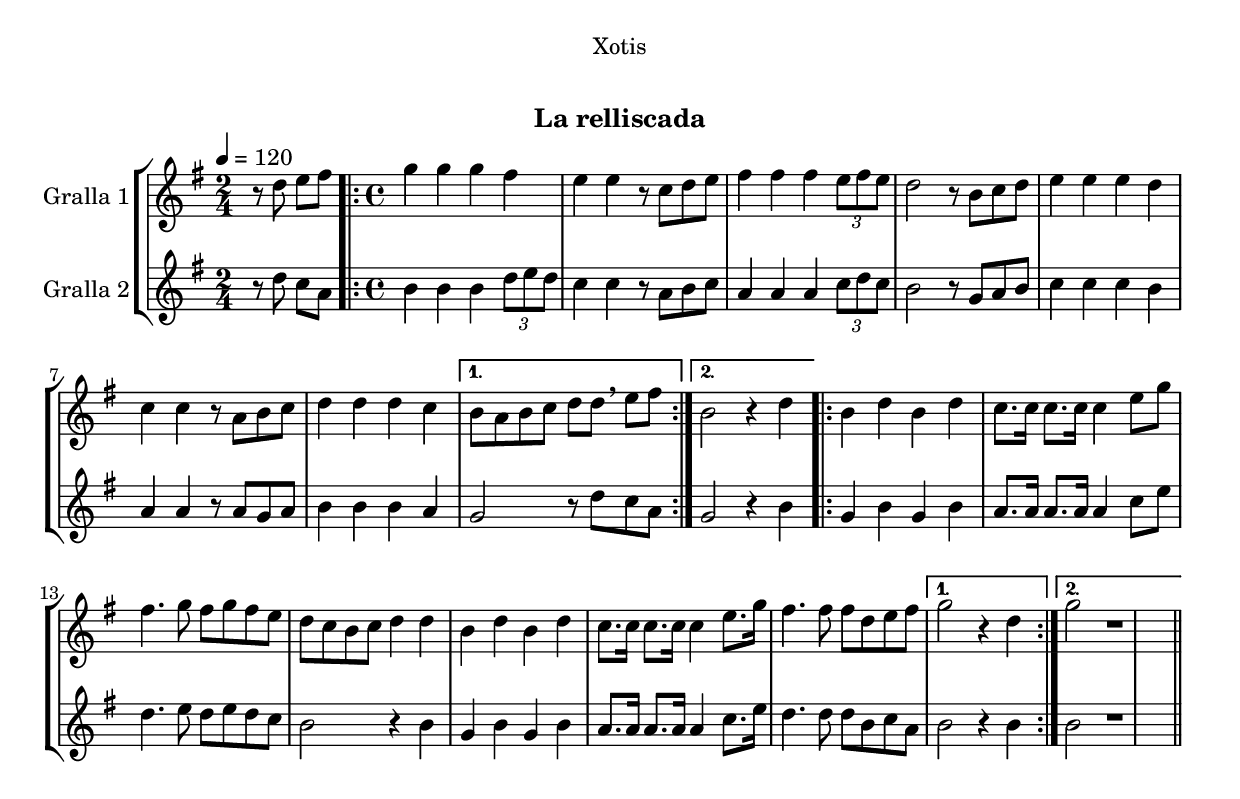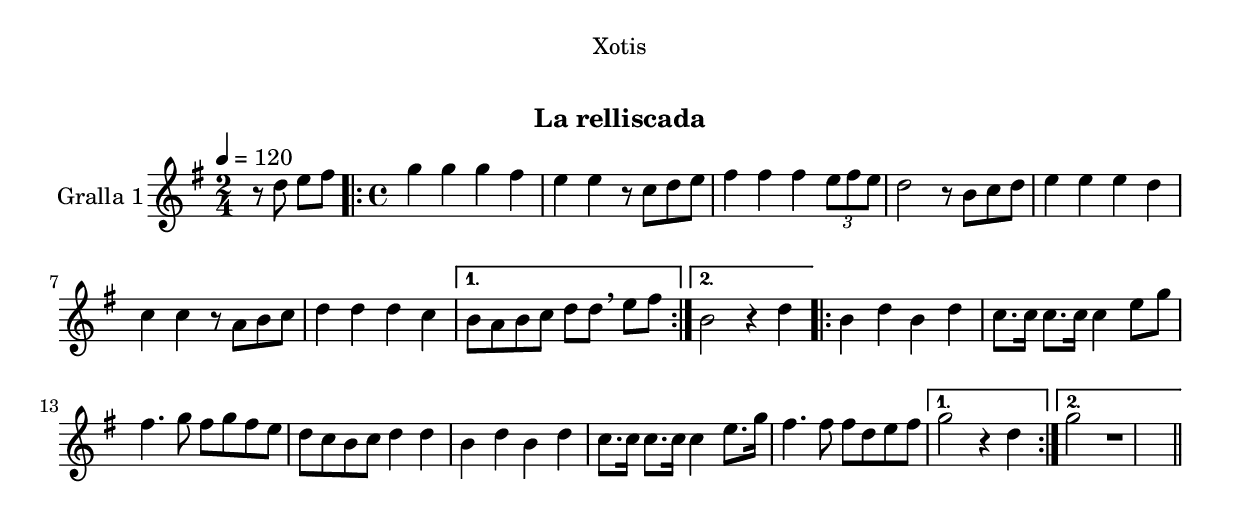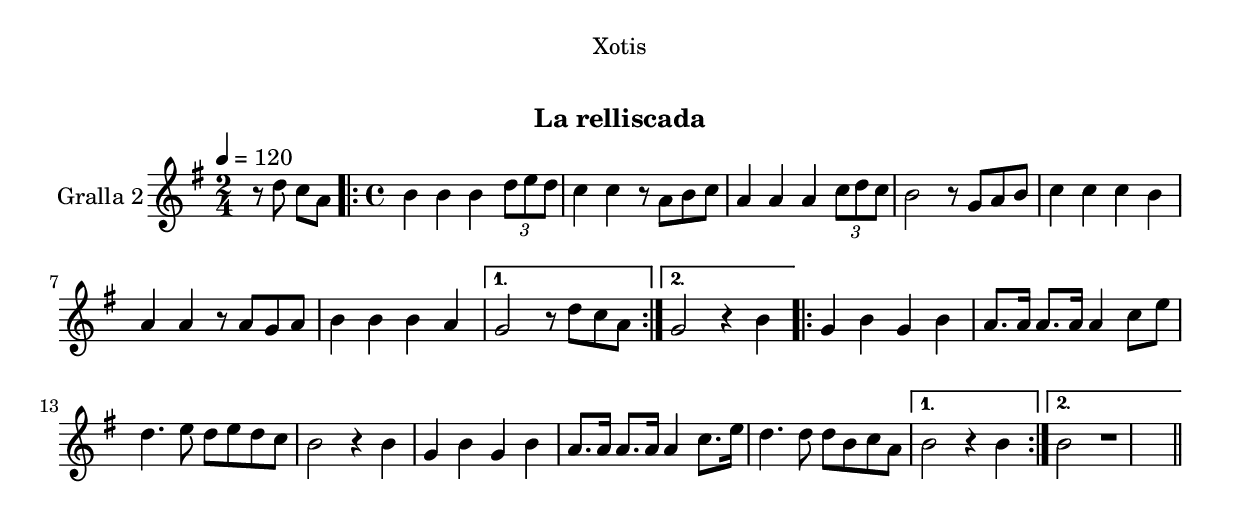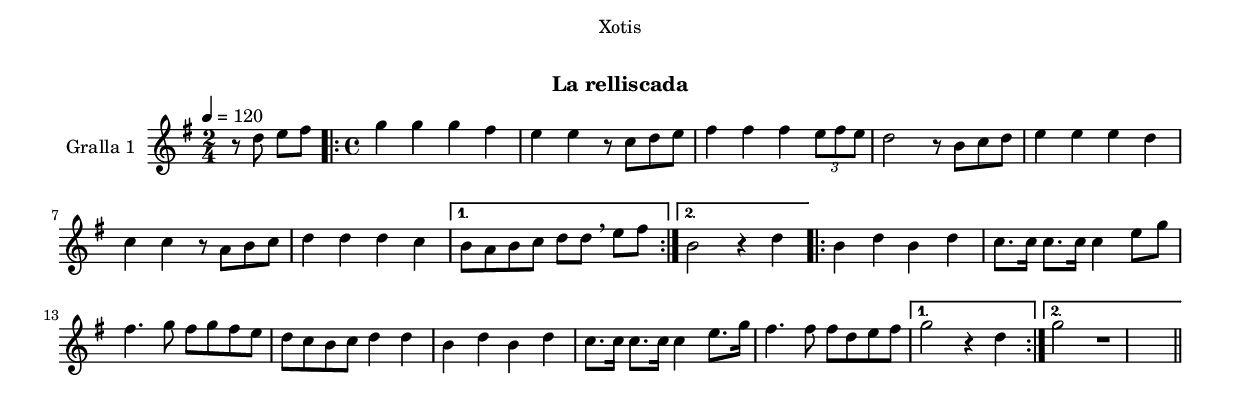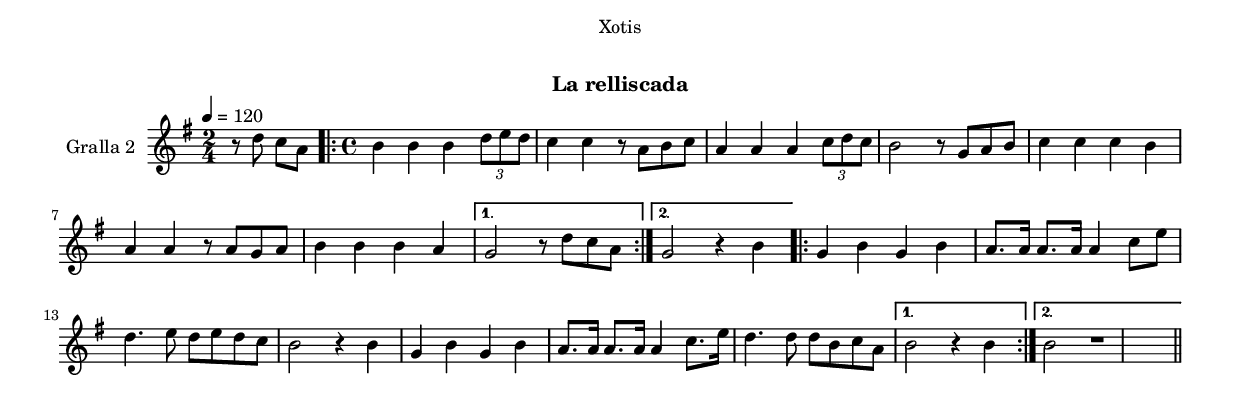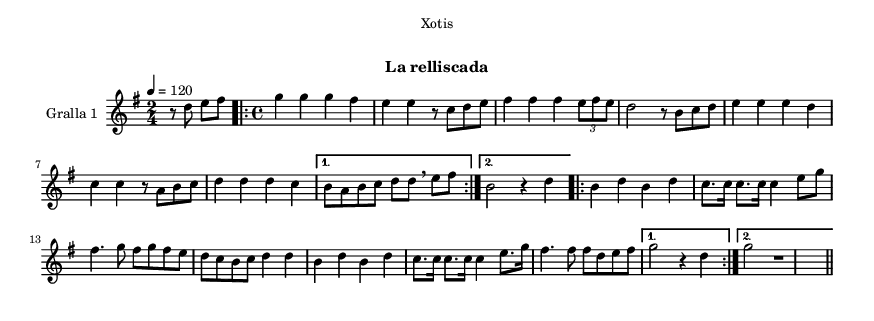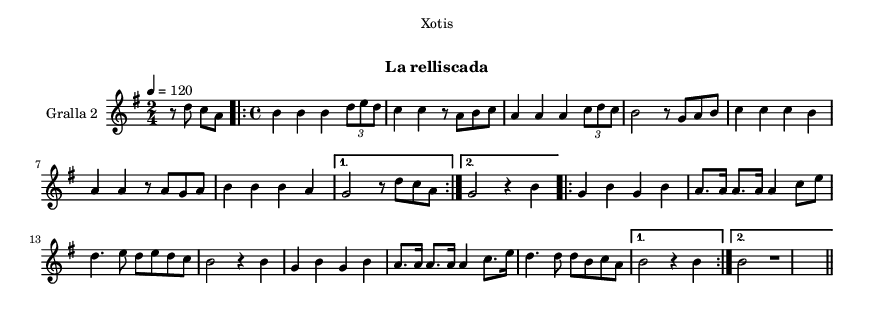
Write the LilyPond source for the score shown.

\version "2.16.0"

\header {
  dedication="Xotis"
  title="  "
  subtitle="La relliscada"
  subsubtitle=""
  poet=""
  meter=""
  piece=""
  composer=""
  arranger=""
  opus=""
  instrument=""
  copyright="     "
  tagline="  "
}

liniaroAa =
\relative d''
{
  \tempo 4=120
  \clef treble
  \key g \major
  \time 2/4
  r8 d e fis  |
  \time 4/4   \repeat volta 2 { g4 g g fis  |
  e4 e r8 c d e  |
  fis4 fis fis \times 2/3 { e8 fis e }  |
  %05
  d2 r8 b c d  |
  e4 e e d  |
  c4 c r8 a b c  |
  d4 d d c }
  \alternative { { b8 a b c d d \breathe e fis }
  %10
  { b,2 r4 d } }
  \repeat volta 2 { b4 d b d  |
  c8. c16 c8. c16 c4 e8 g  |
  fis4. g8 fis g fis e  |
  d8 c b c d4 d  |
  %15
  b4 d b d  |
  c8. c16 c8. c16 c4 e8. g16  |
  fis4. fis8 fis d e fis }
  \alternative { { g2 r4 d }
  { g2 r1 } } \bar "||" % troigo!
}

liniaroAb =
\relative d''
{
  \tempo 4=120
  \clef treble
  \key g \major
  \time 2/4
  r8 d c a  |
  \time 4/4   \repeat volta 2 { b4 b b \times 2/3 { d8 e d }  |
  c4 c r8 a b c  |
  a4 a a \times 2/3 { c8 d c }  |
  %05
  b2 r8 g a b  |
  c4 c c b  |
  a4 a r8 a g a  |
  b4 b b a }
  \alternative { { g2 r8 d' c a }
  %10
  { g2 r4 b } }
  \repeat volta 2 { g4 b g b  |
  a8. a16 a8. a16 a4 c8 e  |
  d4. e8 d e d c  |
  b2 r4 b  |
  %15
  g4 b g b  |
  a8. a16 a8. a16 a4 c8. e16  |
  d4. d8 d b c a }
  \alternative { { b2 r4 b }
  { b2 r1 } } \bar "||" % troigo!
}

\book {

\paper {
  print-page-number = false
  #(set-paper-size "a4")
  #(layout-set-staff-size 20)
}

\bookpart {
  \score {
    \new StaffGroup {
      \override Score.RehearsalMark #'self-alignment-X = #LEFT
      <<
        \new Staff \with {instrumentName = #"Gralla 1" } \liniaroAa
        \new Staff \with {instrumentName = #"Gralla 2" } \liniaroAb
      >>
    }
    \layout {}
  }\score { \unfoldRepeats
    \new StaffGroup {
      \override Score.RehearsalMark #'self-alignment-X = #LEFT
      <<
        \new Staff \with {instrumentName = #"Gralla 1" } \liniaroAa
        \new Staff \with {instrumentName = #"Gralla 2" } \liniaroAb
      >>
    }
    \midi {}
  }
}

\bookpart {
  \header {}
  \score {
    \new StaffGroup {
      \override Score.RehearsalMark #'self-alignment-X = #LEFT
      <<
        \new Staff \with {instrumentName = #"Gralla 1" } \liniaroAa
      >>
    }
    \layout {}
  }\score { \unfoldRepeats
    \new StaffGroup {
      \override Score.RehearsalMark #'self-alignment-X = #LEFT
      <<
        \new Staff \with {instrumentName = #"Gralla 1" } \liniaroAa
      >>
    }
    \midi {}
  }
}

\bookpart {
  \header {}
  \score {
    \new StaffGroup {
      \override Score.RehearsalMark #'self-alignment-X = #LEFT
      <<
        \new Staff \with {instrumentName = #"Gralla 2" } \liniaroAb
      >>
    }
    \layout {}
  }\score { \unfoldRepeats
    \new StaffGroup {
      \override Score.RehearsalMark #'self-alignment-X = #LEFT
      <<
        \new Staff \with {instrumentName = #"Gralla 2" } \liniaroAb
      >>
    }
    \midi {}
  }
}

}

\book {

\paper {
  print-page-number = false
  #(set-paper-size "a5landscape")
  #(layout-set-staff-size 16)
  #(define output-suffix "a5")
}

\bookpart {
  \header {}
  \score {
    \new StaffGroup {
      \override Score.RehearsalMark #'self-alignment-X = #LEFT
      <<
        \new Staff \with {instrumentName = #"Gralla 1" } \liniaroAa
      >>
    }
    \layout {}
  }
}

\bookpart {
  \header {}
  \score {
    \new StaffGroup {
      \override Score.RehearsalMark #'self-alignment-X = #LEFT
      <<
        \new Staff \with {instrumentName = #"Gralla 2" } \liniaroAb
      >>
    }
    \layout {}
  }
}

}

\book {

\paper {
  print-page-number = false
  #(set-paper-size "a6landscape")
  #(layout-set-staff-size 12)
  #(define output-suffix "a6")
}

\bookpart {
  \header {}
  \score {
    \new StaffGroup {
      \override Score.RehearsalMark #'self-alignment-X = #LEFT
      <<
        \new Staff \with {instrumentName = #"Gralla 1" } \liniaroAa
      >>
    }
    \layout {}
  }
}

\bookpart {
  \header {}
  \score {
    \new StaffGroup {
      \override Score.RehearsalMark #'self-alignment-X = #LEFT
      <<
        \new Staff \with {instrumentName = #"Gralla 2" } \liniaroAb
      >>
    }
    \layout {}
  }
}

}

